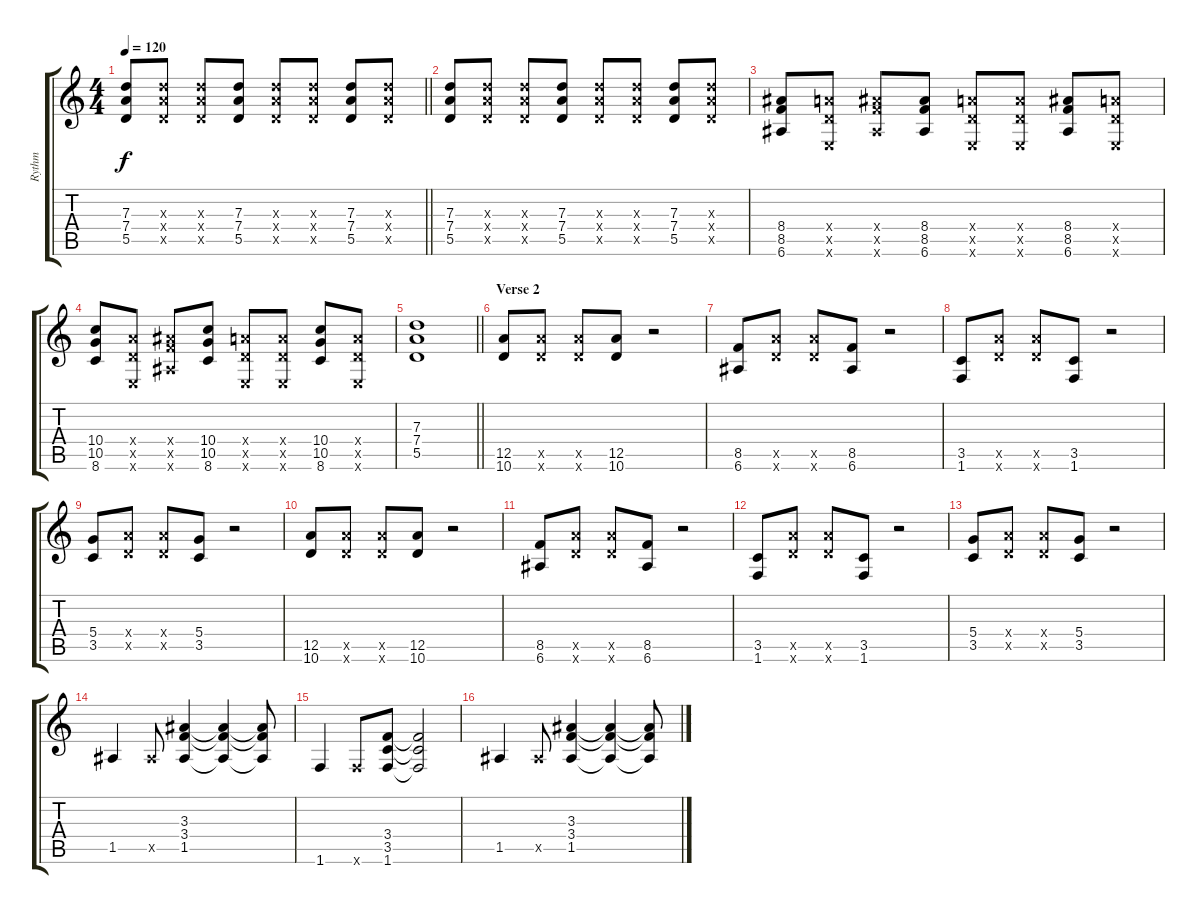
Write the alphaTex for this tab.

\track ("Rythm" "Rythm") {instrument distortionguitar}
\staff {score tabs}
\tuning (E4 B3 G3 D3 A2 E2) {hide}
\ts (4 4)
\tempo 120
\clef g2
\barLineRight lightlight
\ks c
(7.3 7.4 5.5).8{dy f} (7.3{x} 7.4{x} 5.5{x}).8 (7.3{x} 7.4{x} 5.5{x}).8 (7.3 7.4 5.5).8 (7.3{x} 7.4{x} 5.5{x}).8 (7.3{x} 7.4{x} 5.5{x}).8 (7.3 7.4 5.5).8 (7.3{x} 7.4{x} 5.5{x}).8 |
(7.3 7.4 5.5).8 (7.3{x} 7.4{x} 5.5{x}).8 (7.3{x} 7.4{x} 5.5{x}).8 (7.3 7.4 5.5).8 (7.3{x} 7.4{x} 5.5{x}).8 (7.3{x} 7.4{x} 5.5{x}).8 (7.3 7.4 5.5).8 (7.3{x} 7.4{x} 5.5{x}).8 |
(8.4 8.5 6.6).8 (7.4{x} 5.5{x} 0.6{x}).8 (8.4{x} 8.5{x} 6.6{x}).8 (8.4 8.5 6.6).8 (7.4{x} 5.5{x} 0.6{x}).8 (7.4{x} 5.5{x} 0.6{x}).8 (8.4 8.5 6.6).8 (7.4{x} 5.5{x} 0.6{x}).8 |
(10.4 10.5 8.6).8 (7.4{x} 5.5{x} 0.6{x}).8 (8.4{x} 8.5{x} 6.6{x}).8 (10.4 10.5 8.6).8 (7.4{x} 5.5{x} 0.6{x}).8 (7.4{x} 5.5{x} 0.6{x}).8 (10.4 10.5 8.6).8 (7.4{x} 5.5{x} 0.6{x}).8 |
\barLineRight lightlight
(7.3 7.4 5.5).1 |
\section ("" "Verse 2")
(12.5 10.6).8 (12.5{x} 10.6{x}).8 (12.5{x} 10.6{x}).8 (12.5 10.6).8 r.2 |
(8.5 6.6).8 (12.5{x} 10.6{x}).8 (12.5{x} 10.6{x}).8 (8.5 6.6).8 r.2 |
(3.5 1.6).8 (12.5{x} 10.6{x}).8 (12.5{x} 10.6{x}).8 (3.5 1.6).8 r.2 |
(5.4 3.5).8 (0.4{x} 12.5{x}).8 (0.4{x} 12.5{x}).8 (5.4 3.5).8 r.2 |
(12.5 10.6).8 (12.5{x} 10.6{x}).8 (12.5{x} 10.6{x}).8 (12.5 10.6).8 r.2 |
(8.5 6.6).8 (12.5{x} 10.6{x}).8 (12.5{x} 10.6{x}).8 (8.5 6.6).8 r.2 |
(3.5 1.6).8 (12.5{x} 10.6{x}).8 (12.5{x} 10.6{x}).8 (3.5 1.6).8 r.2 |
(5.4 3.5).8 (0.4{x} 12.5{x}).8 (0.4{x} 12.5{x}).8 (5.4 3.5).8 r.2 |
1.5.4 1.5{x}.8 (3.3 3.4 1.5).4 (3.3{t} 3.4{t} 1.5{t}).4 (3.3{t} 3.4{t} 1.5{t}).8 |
1.6.4 1.6{x}.8 (3.4 3.5 1.6).8 (3.4{t} 3.5{t} 1.6{t}).2 |
1.5.4 1.5{x}.8 (3.3 3.4 1.5).4 (3.3{t} 3.4{t} 1.5{t}).4 (3.3{t} 3.4{t} 1.5{t}).8
